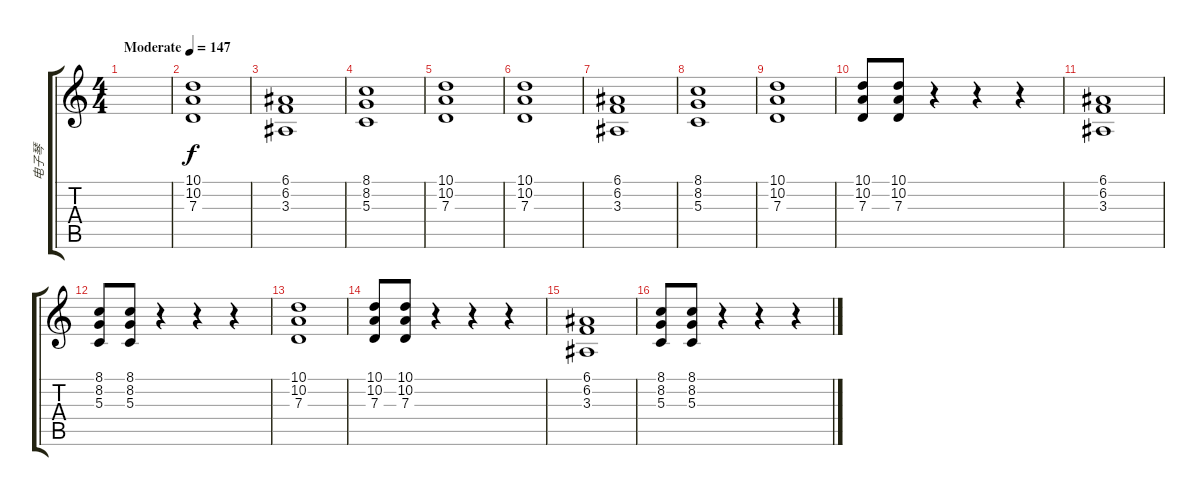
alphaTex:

\track ("电子琴" "电子琴") {instrument stringensemble1}
\staff {score tabs}
\tuning (E4 B3 G3 D3 A2 E2) {hide}
\ts (4 4)
\tempo (147 "Moderate")
\clef g2
\ks c
|
(10.1 10.2 7.3).1 |
(6.1 6.2 3.3).1 |
(8.1 8.2 5.3).1 |
(10.1 10.2 7.3).1 |
(10.1 10.2 7.3).1 |
(6.1 6.2 3.3).1 |
(8.1 8.2 5.3).1 |
(10.1 10.2 7.3).1{txt ""} |
(10.1 10.2 7.3).8 (10.1 10.2 7.3).8 r.4 r.4 r.4 |
(6.1 6.2 3.3).1 |
(8.1 8.2 5.3).8 (8.1 8.2 5.3).8 r.4 r.4 r.4 |
(10.1 10.2 7.3).1 |
(10.1 10.2 7.3).8 (10.1 10.2 7.3).8 r.4 r.4 r.4 |
(6.1 6.2 3.3).1 |
(8.1 8.2 5.3).8 (8.1 8.2 5.3).8 r.4 r.4 r.4
